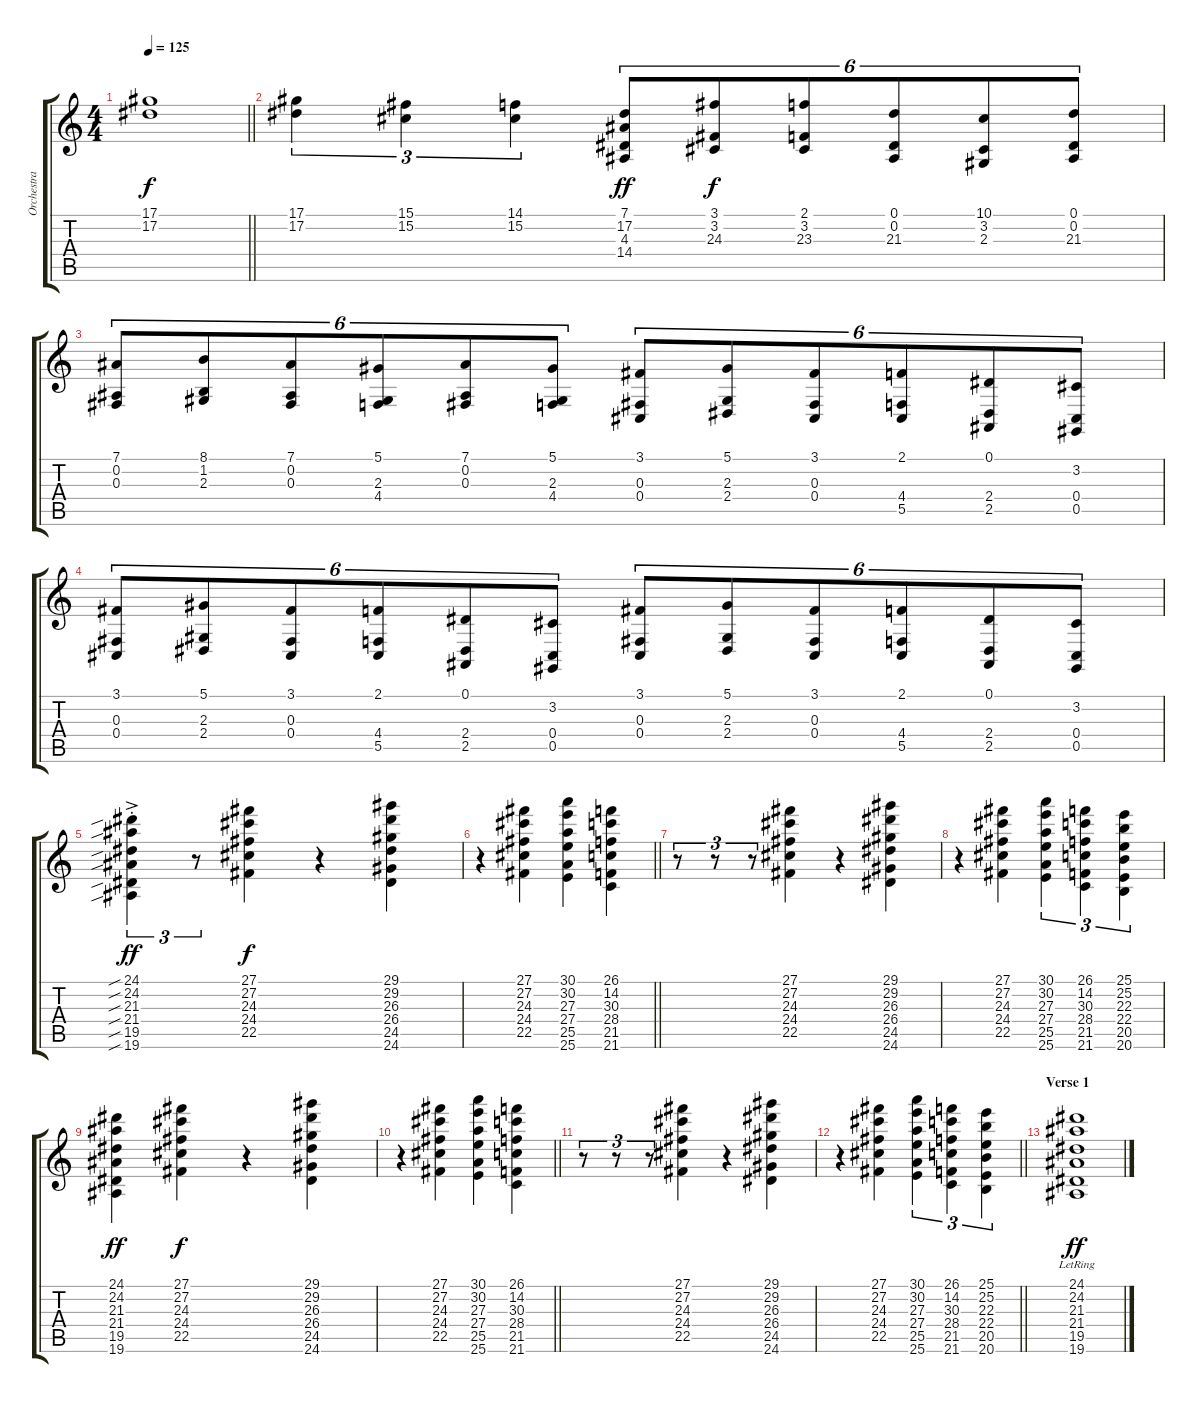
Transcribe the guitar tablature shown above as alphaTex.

\track ("Orchestra" "Orchestra") {instrument stringensemble1}
\staff {score tabs}
\tuning (Eb4 Bb3 Gb3 Db3 Ab2 Eb2) {hide}
\ts (4 4)
\tempo 125
\clef g2
\barLineRight lightlight
\ks c
(17.1 17.2).1{dy f} |
(17.1 17.2).4{tu (3 2)} (15.1 15.2).4{tu (3 2)} (14.1 15.2).4{tu (3 2)} (7.1 17.2 4.3 14.4).8{tu (6 4) dy ff} (3.1 3.2 24.3).8{tu (6 4) dy f} (2.1 3.2 23.3).8{tu (6 4)} (0.1 0.2 21.3).8{tu (6 4)} (10.1 3.2 2.3).8{tu (6 4)} (0.1 0.2 21.3).8{tu (6 4)} |
(7.1 0.2 0.3).8{tu (6 4)} (8.1 1.2 2.3).8{tu (6 4)} (7.1 0.2 0.3).8{tu (6 4)} (5.1 2.3 4.4).8{tu (6 4)} (7.1 0.2 0.3).8{tu (6 4)} (5.1 2.3 4.4).8{tu (6 4)} (3.1 0.3 0.4).8{tu (6 4)} (5.1 2.3 2.4).8{tu (6 4)} (3.1 0.3 0.4).8{tu (6 4)} (2.1 4.4 5.5).8{tu (6 4)} (0.1 2.4 2.5).8{tu (6 4)} (3.2 0.4 0.5).8{tu (6 4)} |
(3.1 0.3 0.4).8{tu (6 4)} (5.1 2.3 2.4).8{tu (6 4)} (3.1 0.3 0.4).8{tu (6 4)} (2.1 4.4 5.5).8{tu (6 4)} (0.1 2.4 2.5).8{tu (6 4)} (3.2 0.4 0.5).8{tu (6 4)} (3.1 0.3 0.4).8{tu (6 4)} (5.1 2.3 2.4).8{tu (6 4)} (3.1 0.3 0.4).8{tu (6 4)} (2.1 4.4 5.5).8{tu (6 4)} (0.1 2.4 2.5).8{tu (6 4)} (3.2 0.4 0.5).8{tu (6 4)} |
(24.1{sib st} 24.2{sib} 21.3{sib st} 21.4{sib st} 19.5{sib st} 19.6{sib ac st}).4{tu (3 2) dy ff} r.8{tu (3 2)} (27.1 27.2 24.3 24.4 22.5).4{dy f} r.4 (29.1 29.2 26.3 26.4 24.5 24.6).4 |
\barLineRight lightlight
r.4 (27.1 27.2 24.3 24.4 22.5).4 (30.1 30.2 27.3 27.4 25.5 25.6).4 (26.1 14.2 30.3 28.4 21.5 21.6).4 |
r.8{tu (3 2)} r.8{tu (3 2)} r.8{tu (3 2)} (27.1 27.2 24.3 24.4 22.5).4 r.4 (29.1 29.2 26.3 26.4 24.5 24.6).4 |
r.4 (27.1 27.2 24.3 24.4 22.5).4 (30.1 30.2 27.3 27.4 25.5 25.6).4{tu (3 2)} (26.1 14.2 30.3 28.4 21.5 21.6).4{tu (3 2)} (25.1 25.2 22.3 22.4 20.5 20.6).4{tu (3 2)} |
(24.1 24.2 21.3 21.4 19.5 19.6).4{dy ff} (27.1 27.2 24.3 24.4 22.5).4{dy f} r.4 (29.1 29.2 26.3 26.4 24.5 24.6).4 |
\barLineRight lightlight
r.4 (27.1 27.2 24.3 24.4 22.5).4 (30.1 30.2 27.3 27.4 25.5 25.6).4 (26.1 14.2 30.3 28.4 21.5 21.6).4 |
r.8{tu (3 2)} r.8{tu (3 2)} r.8{tu (3 2)} (27.1 27.2 24.3 24.4 22.5).4 r.4 (29.1 29.2 26.3 26.4 24.5 24.6).4 |
\barLineRight lightlight
r.4 (27.1 27.2 24.3 24.4 22.5).4 (30.1 30.2 27.3 27.4 25.5 25.6).4{tu (3 2)} (26.1 14.2 30.3 28.4 21.5 21.6).4{tu (3 2)} (25.1 25.2 22.3 22.4 20.5 20.6).4{tu (3 2)} |
\section ("" "Verse 1")
(24.1{lr} 24.2{lr} 21.3{lr} 21.4{lr} 19.5{lr} 19.6{lr}).1{dy ff}
